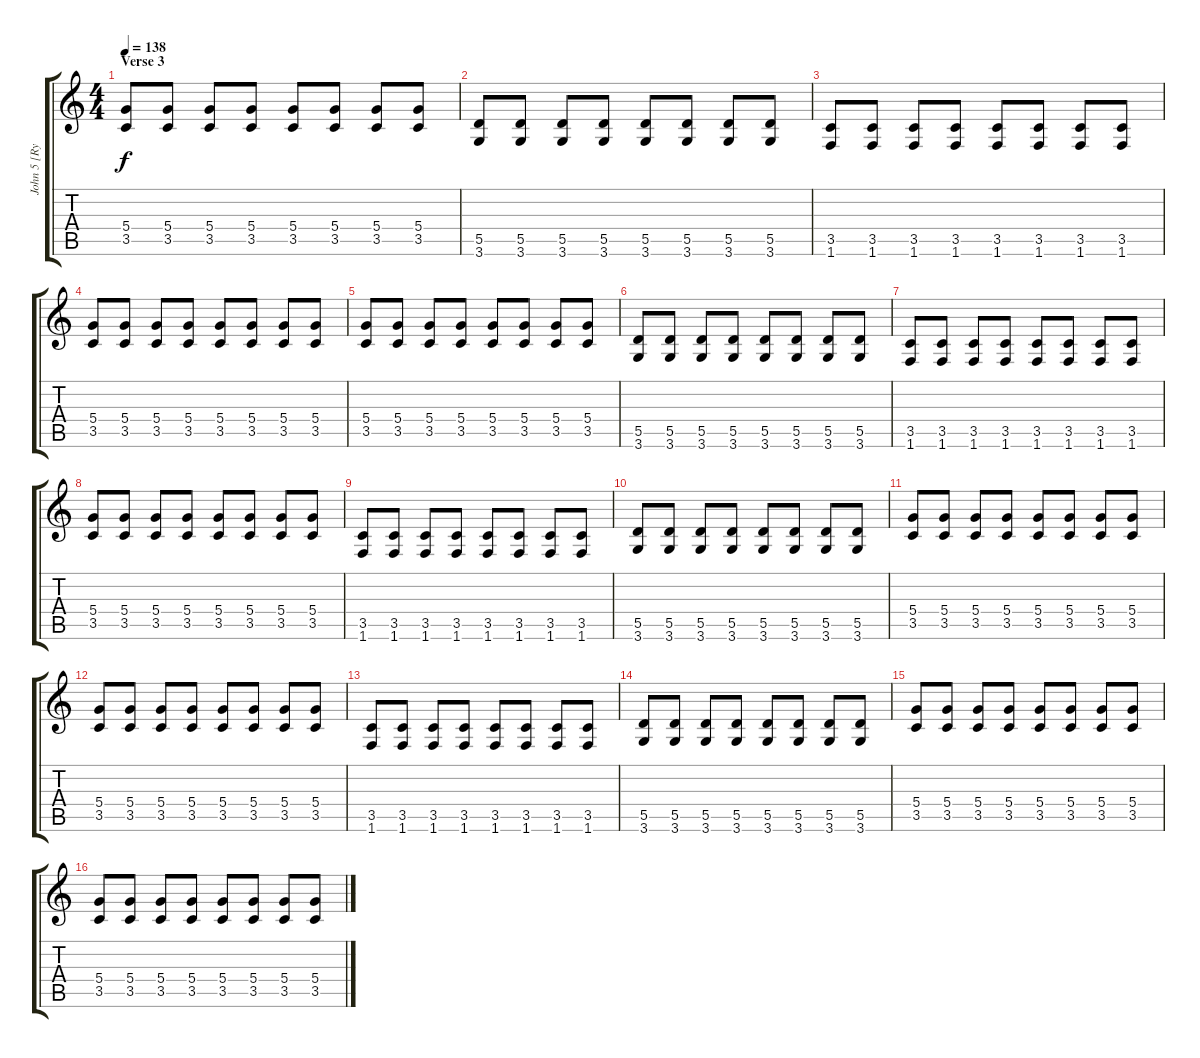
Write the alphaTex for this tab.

\track ("John 5 [Rythm guitar]" "John 5 [Ry") {instrument distortionguitar}
\staff {score tabs}
\tuning (E4 B3 G3 D3 A2 E2) {hide}
\ts (4 4)
\section ("" "Verse 3")
\tempo 138
\clef g2
\ks c
(5.4 3.5).8{dy f} (5.4 3.5).8 (5.4 3.5).8 (5.4 3.5).8 (5.4 3.5).8 (5.4 3.5).8 (5.4 3.5).8 (5.4 3.5).8 |
(5.5 3.6).8 (5.5 3.6).8 (5.5 3.6).8 (5.5 3.6).8 (5.5 3.6).8 (5.5 3.6).8 (5.5 3.6).8 (5.5 3.6).8 |
(3.5 1.6).8 (3.5 1.6).8 (3.5 1.6).8 (3.5 1.6).8 (3.5 1.6).8 (3.5 1.6).8 (3.5 1.6).8 (3.5 1.6).8 |
(5.4 3.5).8 (5.4 3.5).8 (5.4 3.5).8 (5.4 3.5).8 (5.4 3.5).8 (5.4 3.5).8 (5.4 3.5).8 (5.4 3.5).8 |
(5.4 3.5).8 (5.4 3.5).8 (5.4 3.5).8 (5.4 3.5).8 (5.4 3.5).8 (5.4 3.5).8 (5.4 3.5).8 (5.4 3.5).8 |
(5.5 3.6).8 (5.5 3.6).8 (5.5 3.6).8 (5.5 3.6).8 (5.5 3.6).8 (5.5 3.6).8 (5.5 3.6).8 (5.5 3.6).8 |
(3.5 1.6).8 (3.5 1.6).8 (3.5 1.6).8 (3.5 1.6).8 (3.5 1.6).8 (3.5 1.6).8 (3.5 1.6).8 (3.5 1.6).8 |
(5.4 3.5).8 (5.4 3.5).8 (5.4 3.5).8 (5.4 3.5).8 (5.4 3.5).8 (5.4 3.5).8 (5.4 3.5).8 (5.4 3.5).8 |
(3.5 1.6).8 (3.5 1.6).8 (3.5 1.6).8 (3.5 1.6).8 (3.5 1.6).8 (3.5 1.6).8 (3.5 1.6).8 (3.5 1.6).8 |
(5.5 3.6).8 (5.5 3.6).8 (5.5 3.6).8 (5.5 3.6).8 (5.5 3.6).8 (5.5 3.6).8 (5.5 3.6).8 (5.5 3.6).8 |
(5.4 3.5).8 (5.4 3.5).8 (5.4 3.5).8 (5.4 3.5).8 (5.4 3.5).8 (5.4 3.5).8 (5.4 3.5).8 (5.4 3.5).8 |
(5.4 3.5).8 (5.4 3.5).8 (5.4 3.5).8 (5.4 3.5).8 (5.4 3.5).8 (5.4 3.5).8 (5.4 3.5).8 (5.4 3.5).8 |
(3.5 1.6).8 (3.5 1.6).8 (3.5 1.6).8 (3.5 1.6).8 (3.5 1.6).8 (3.5 1.6).8 (3.5 1.6).8 (3.5 1.6).8 |
(5.5 3.6).8 (5.5 3.6).8 (5.5 3.6).8 (5.5 3.6).8 (5.5 3.6).8 (5.5 3.6).8 (5.5 3.6).8 (5.5 3.6).8 |
(5.4 3.5).8 (5.4 3.5).8 (5.4 3.5).8 (5.4 3.5).8 (5.4 3.5).8 (5.4 3.5).8 (5.4 3.5).8 (5.4 3.5).8 |
(5.4 3.5).8 (5.4 3.5).8 (5.4 3.5).8 (5.4 3.5).8 (5.4 3.5).8 (5.4 3.5).8 (5.4 3.5).8 (5.4 3.5).8
